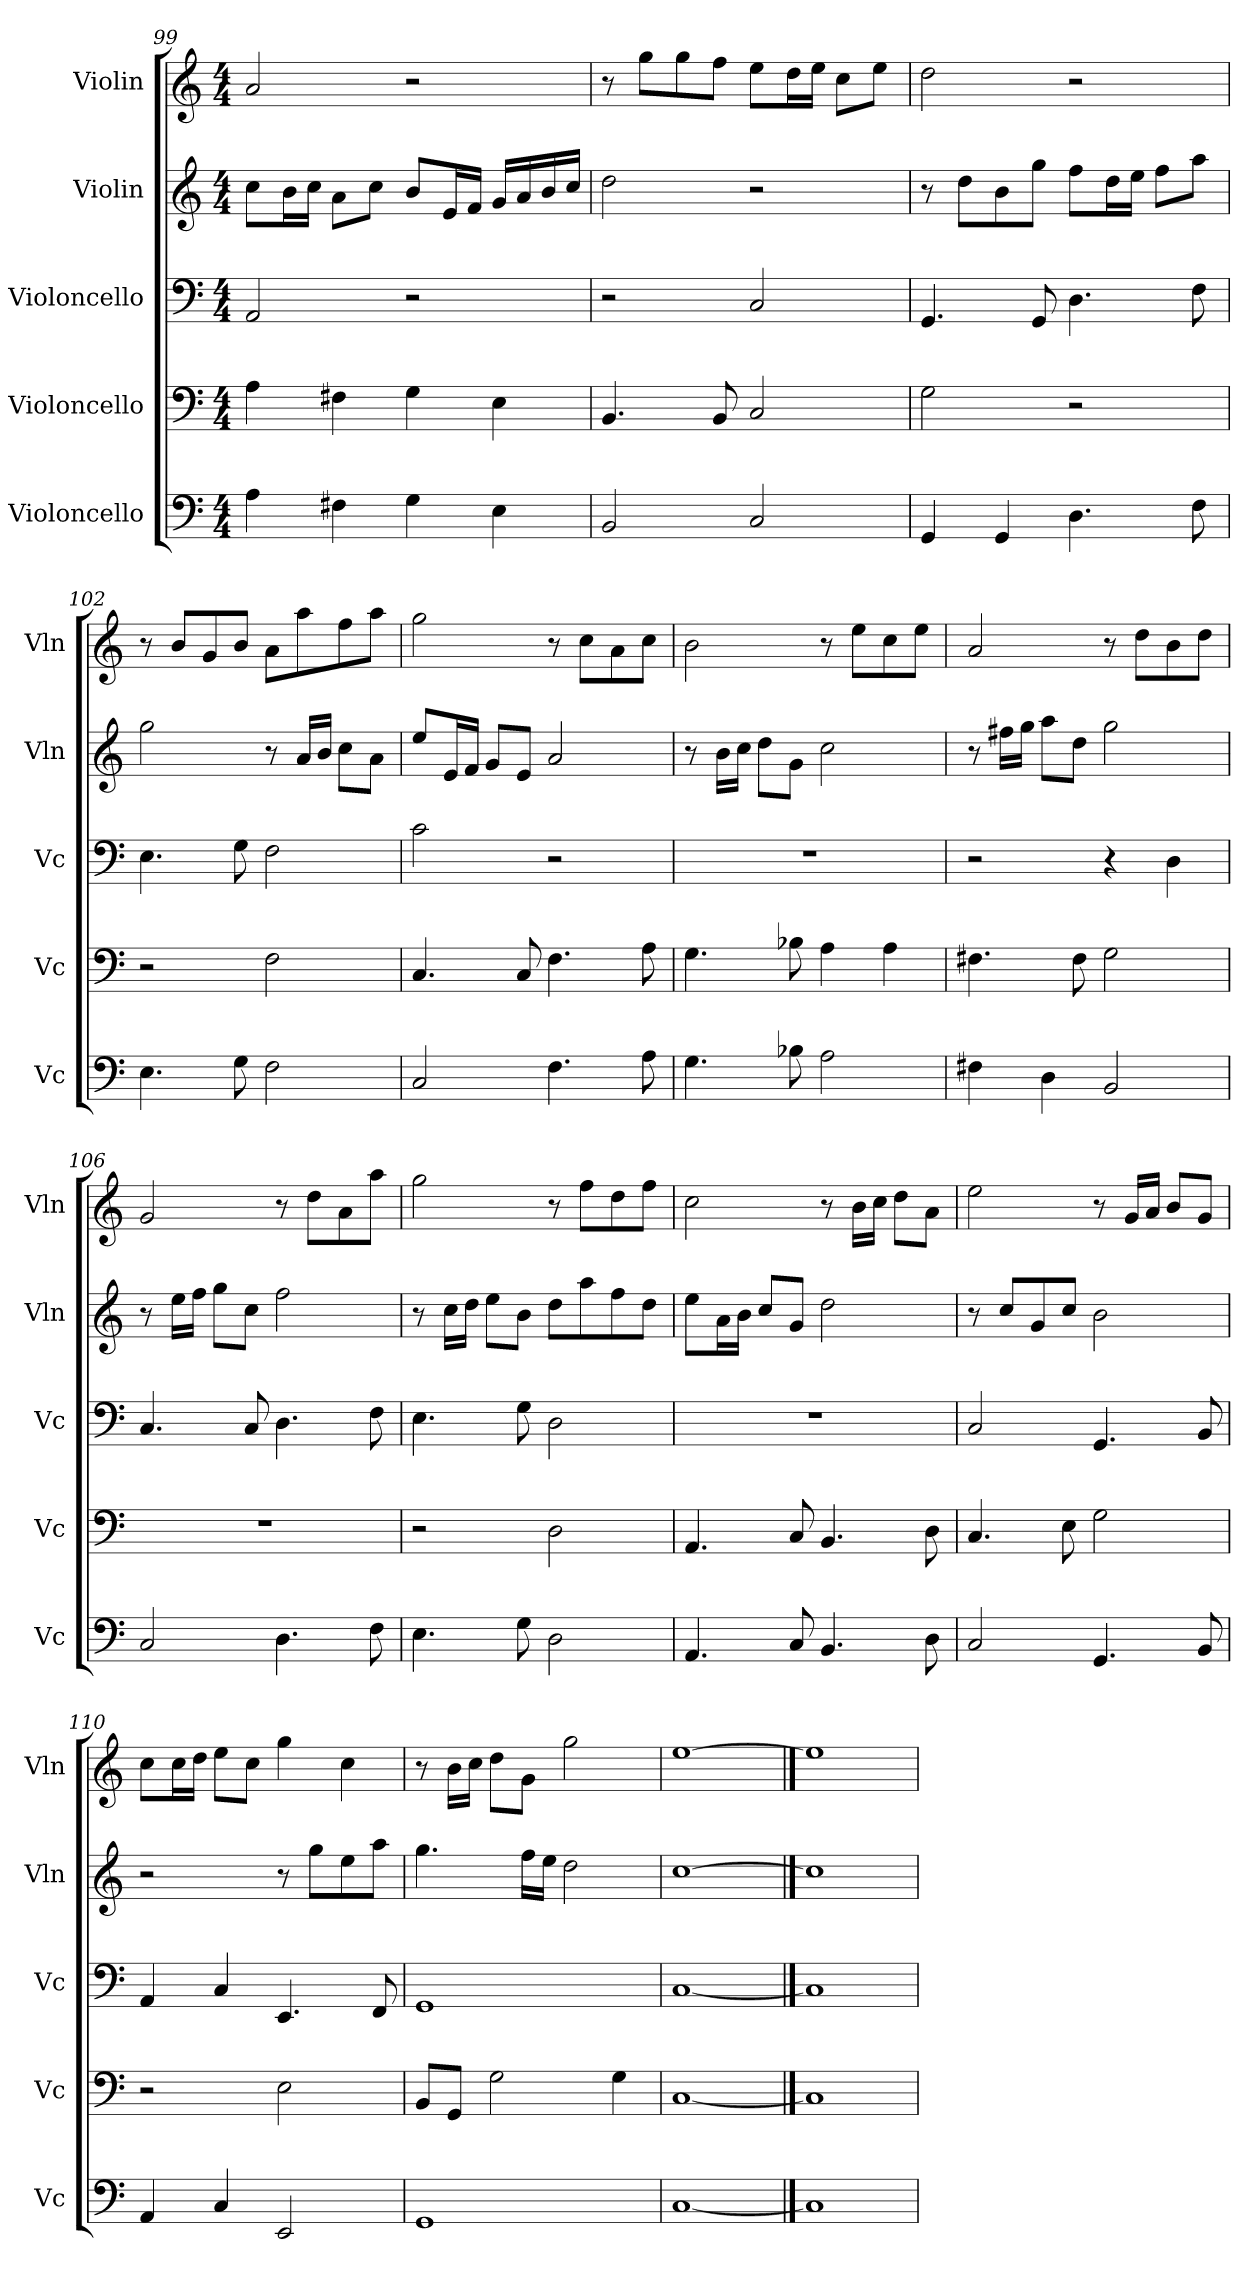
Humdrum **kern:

**kern	**kern	**kern	**kern	**kern
*part5	*part4	*part3	*part2	*part1
*staff5	*staff4	*staff3	*staff2	*staff1
*I"Violoncello	*I"Violoncello	*I"Violoncello	*I"Violin	*I"Violin
*I'Vc	*I'Vc	*I'Vc	*I'Vln	*I'Vln
*clefF4	*clefF4	*clefF4	*clefG2	*clefG2
*k[]	*k[]	*k[]	*k[]	*k[]
*M4/4	*M4/4	*M4/4	*M4/4	*M4/4
=99	=99	=99	=99	=99
4A\	4A\	2AA/	8cc\L	2a/
.	.	.	16b\L	.
.	.	.	16cc\JJ	.
4F#X\	4F#X\	.	8a\L	.
.	.	.	8cc\J	.
4G\	4G\	2r	8b/L	2r
.	.	.	16e/L	.
.	.	.	16f/JJ	.
4E\	4E\	.	16g/LL	.
.	.	.	16a/	.
.	.	.	16b/	.
.	.	.	16cc/JJ	.
=100	=100	=100	=100	=100
2BB/	4.BB/	2r	2dd\	8r
.	.	.	.	8gg\L
.	.	.	.	8gg\
.	8BB/	.	.	8ff\J
2C/	2C/	2C/	2r	8ee\L
.	.	.	.	16dd\L
.	.	.	.	16ee\JJ
.	.	.	.	8cc\L
.	.	.	.	8ee\J
=101	=101	=101	=101	=101
4GG/	2G\	4.GG/	8r	2dd\
.	.	.	8dd\L	.
4GG/	.	.	8b\	.
.	.	8GG/	8gg\J	.
4.D\	2r	4.D\	8ff\L	2r
.	.	.	16dd\L	.
.	.	.	16ee\JJ	.
.	.	.	8ff\L	.
8F\	.	8F\	8aa\J	.
=102	=102	=102	=102	=102
4.E\	2r	4.E\	2gg\	8r
.	.	.	.	8b/L
.	.	.	.	8g/
8G\	.	8G\	.	8b/J
2F\	2F\	2F\	8r	8a\L
.	.	.	16a/LL	8aa\
.	.	.	16b/JJ	.
.	.	.	8cc\L	8ff\
.	.	.	8a\J	8aa\J
=103	=103	=103	=103	=103
2C/	4.C/	2c\	8ee/L	2gg\
.	.	.	16e/L	.
.	.	.	16f/JJ	.
.	.	.	8g/L	.
.	8C/	.	8e/J	.
4.F\	4.F\	2r	2a/	8r
.	.	.	.	8cc\L
.	.	.	.	8a\
8A\	8A\	.	.	8cc\J
=104	=104	=104	=104	=104
4.G\	4.G\	1r	8r	2b\
.	.	.	16b\LL	.
.	.	.	16cc\JJ	.
.	.	.	8dd\L	.
8B-X\	8B-X\	.	8g\J	.
2A\	4A\	.	2cc\	8r
.	.	.	.	8ee\L
.	4A\	.	.	8cc\
.	.	.	.	8ee\J
=105	=105	=105	=105	=105
4F#X\	4.F#X\	2r	8r	2a/
.	.	.	16ff#X\LL	.
.	.	.	16gg\JJ	.
4D\	.	.	8aa\L	.
.	8F#\	.	8dd\J	.
2BB/	2G\	4r	2gg\	8r
.	.	.	.	8dd\L
.	.	4D\	.	8b\
.	.	.	.	8dd\J
=106	=106	=106	=106	=106
2C/	1r	4.C/	8r	2g/
.	.	.	16ee\LL	.
.	.	.	16ff\JJ	.
.	.	.	8gg\L	.
.	.	8C/	8cc\J	.
4.D\	.	4.D\	2ff\	8r
.	.	.	.	8dd\L
.	.	.	.	8a\
8F\	.	8F\	.	8aa\J
=107	=107	=107	=107	=107
4.E\	2r	4.E\	8r	2gg\
.	.	.	16cc\LL	.
.	.	.	16dd\JJ	.
.	.	.	8ee\L	.
8G\	.	8G\	8b\J	.
2D\	2D\	2D\	8dd\L	8r
.	.	.	8aa\	8ff\L
.	.	.	8ff\	8dd\
.	.	.	8dd\J	8ff\J
=108	=108	=108	=108	=108
4.AA/	4.AA/	1r	8ee\L	2cc\
.	.	.	16a\L	.
.	.	.	16b\JJ	.
.	.	.	8cc/L	.
8C/	8C/	.	8g/J	.
4.BB/	4.BB/	.	2dd\	8r
.	.	.	.	16b\LL
.	.	.	.	16cc\JJ
.	.	.	.	8dd\L
8D\	8D\	.	.	8a\J
=109	=109	=109	=109	=109
2C/	4.C/	2C/	8r	2ee\
.	.	.	8cc/L	.
.	.	.	8g/	.
.	8E\	.	8cc/J	.
4.GG/	2G\	4.GG/	2b\	8r
.	.	.	.	16g/LL
.	.	.	.	16a/JJ
.	.	.	.	8b/L
8BB/	.	8BB/	.	8g/J
=110	=110	=110	=110	=110
4AA/	2r	4AA/	2r	8cc\L
.	.	.	.	16cc\L
.	.	.	.	16dd\JJ
4C/	.	4C/	.	8ee\L
.	.	.	.	8cc\J
2EE/	2E\	4.EE/	8r	4gg\
.	.	.	8gg\L	.
.	.	.	8ee\	4cc\
.	.	8FF/	8aa\J	.
=111	=111	=111	=111	=111
1GG	8BB/L	1GG	4.gg\	8r
.	8GG/J	.	.	16b\LL
.	.	.	.	16cc\JJ
.	2G\	.	.	8dd\L
.	.	.	16ff\LL	8g\J
.	.	.	16ee\JJ	.
.	.	.	2dd\	2gg\
.	4G\	.	.	.
=112	=112	=112	=112	=112
[1C	[1C	[1C	[1cc	[1ee
==113	==113	==113	==113	==113
1C]	1C]	1C]	1cc]	1ee]
=	=	=	=	=
*-	*-	*-	*-	*-
